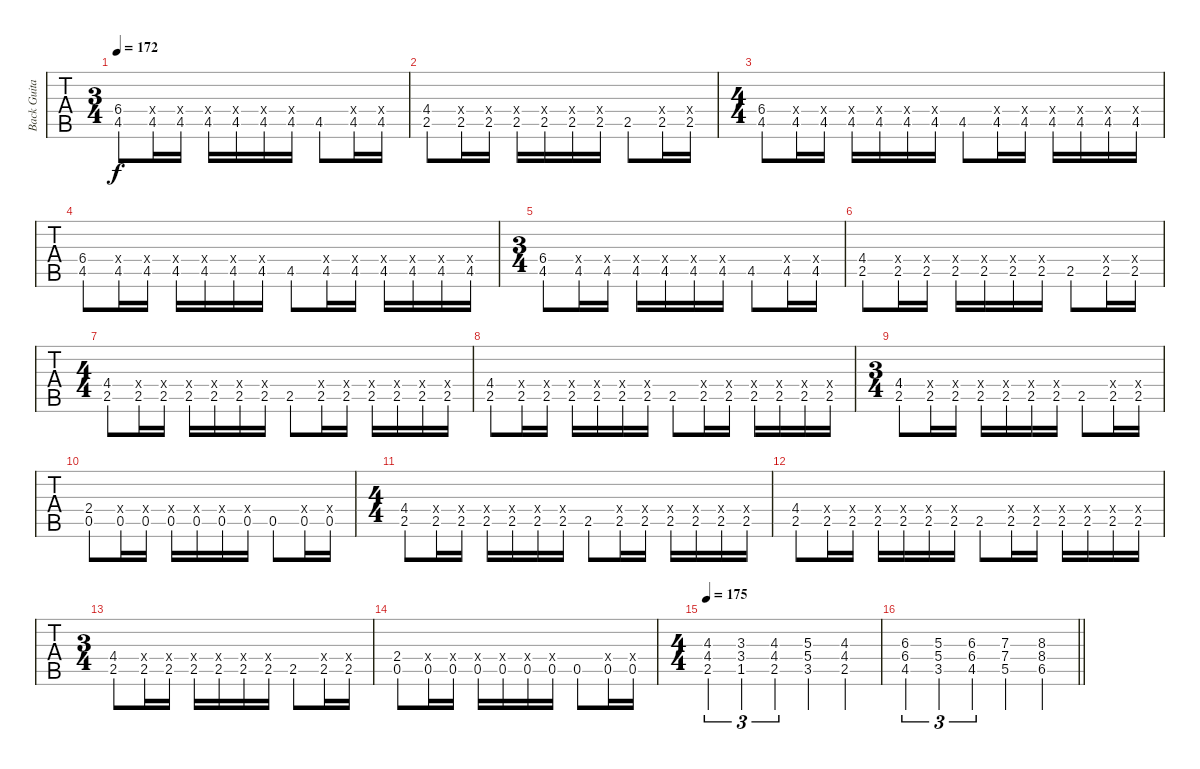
\track ("Back Guitar" "Back Guita") {instrument distortionguitar}
\staff {tabs}
\tuning (E4 B3 G3 D3 A2 E2) {hide}
\ts (3 4)
\tempo 172
\clef g2
\ks c
(6.4 4.5).8{dy f} (0.4{x} 4.5).16 (0.4{x} 4.5).16 (0.4{x} 4.5).16 (0.4{x} 4.5).16 (0.4{x} 4.5).16 (0.4{x} 4.5).16 4.5.8 (0.4{x} 4.5).16 (0.4{x} 4.5).16 |
(4.4 2.5).8 (0.4{x} 2.5).16 (0.4{x} 2.5).16 (0.4{x} 2.5).16 (0.4{x} 2.5).16 (0.4{x} 2.5).16 (0.4{x} 2.5).16 2.5.8 (0.4{x} 2.5).16 (0.4{x} 2.5).16 |
\ts (4 4)
(6.4 4.5).8 (0.4{x} 4.5).16 (0.4{x} 4.5).16 (0.4{x} 4.5).16 (0.4{x} 4.5).16 (0.4{x} 4.5).16 (0.4{x} 4.5).16 4.5.8 (0.4{x} 4.5).16 (0.4{x} 4.5).16 (0.4{x} 4.5).16 (0.4{x} 4.5).16 (0.4{x} 4.5).16 (0.4{x} 4.5).16 |
(6.4 4.5).8 (0.4{x} 4.5).16 (0.4{x} 4.5).16 (0.4{x} 4.5).16 (0.4{x} 4.5).16 (0.4{x} 4.5).16 (0.4{x} 4.5).16 4.5.8 (0.4{x} 4.5).16 (0.4{x} 4.5).16 (0.4{x} 4.5).16 (0.4{x} 4.5).16 (0.4{x} 4.5).16 (0.4{x} 4.5).16 |
\ts (3 4)
(6.4 4.5).8 (0.4{x} 4.5).16 (0.4{x} 4.5).16 (0.4{x} 4.5).16 (0.4{x} 4.5).16 (0.4{x} 4.5).16 (0.4{x} 4.5).16 4.5.8 (0.4{x} 4.5).16 (0.4{x} 4.5).16 |
(4.4 2.5).8 (0.4{x} 2.5).16 (0.4{x} 2.5).16 (0.4{x} 2.5).16 (0.4{x} 2.5).16 (0.4{x} 2.5).16 (0.4{x} 2.5).16 2.5.8 (0.4{x} 2.5).16 (0.4{x} 2.5).16 |
\ts (4 4)
(4.4 2.5).8 (0.4{x} 2.5).16 (0.4{x} 2.5).16 (0.4{x} 2.5).16 (0.4{x} 2.5).16 (0.4{x} 2.5).16 (0.4{x} 2.5).16 2.5.8 (0.4{x} 2.5).16 (0.4{x} 2.5).16 (0.4{x} 2.5).16 (0.4{x} 2.5).16 (0.4{x} 2.5).16 (0.4{x} 2.5).16 |
(4.4 2.5).8 (0.4{x} 2.5).16 (0.4{x} 2.5).16 (0.4{x} 2.5).16 (0.4{x} 2.5).16 (0.4{x} 2.5).16 (0.4{x} 2.5).16 2.5.8 (0.4{x} 2.5).16 (0.4{x} 2.5).16 (0.4{x} 2.5).16 (0.4{x} 2.5).16 (0.4{x} 2.5).16 (0.4{x} 2.5).16 |
\ts (3 4)
(4.4 2.5).8 (0.4{x} 2.5).16 (0.4{x} 2.5).16 (0.4{x} 2.5).16 (0.4{x} 2.5).16 (0.4{x} 2.5).16 (0.4{x} 2.5).16 2.5.8 (0.4{x} 2.5).16 (0.4{x} 2.5).16 |
(2.4 0.5).8 (0.4{x} 0.5).16 (0.4{x} 0.5).16 (0.4{x} 0.5).16 (0.4{x} 0.5).16 (0.4{x} 0.5).16 (0.4{x} 0.5).16 0.5.8 (0.4{x} 0.5).16 (0.4{x} 0.5).16 |
\ts (4 4)
(4.4 2.5).8 (0.4{x} 2.5).16 (0.4{x} 2.5).16 (0.4{x} 2.5).16 (0.4{x} 2.5).16 (0.4{x} 2.5).16 (0.4{x} 2.5).16 2.5.8 (0.4{x} 2.5).16 (0.4{x} 2.5).16 (0.4{x} 2.5).16 (0.4{x} 2.5).16 (0.4{x} 2.5).16 (0.4{x} 2.5).16 |
(4.4 2.5).8 (0.4{x} 2.5).16 (0.4{x} 2.5).16 (0.4{x} 2.5).16 (0.4{x} 2.5).16 (0.4{x} 2.5).16 (0.4{x} 2.5).16 2.5.8 (0.4{x} 2.5).16 (0.4{x} 2.5).16 (0.4{x} 2.5).16 (0.4{x} 2.5).16 (0.4{x} 2.5).16 (0.4{x} 2.5).16 |
\ts (3 4)
(4.4 2.5).8 (0.4{x} 2.5).16 (0.4{x} 2.5).16 (0.4{x} 2.5).16 (0.4{x} 2.5).16 (0.4{x} 2.5).16 (0.4{x} 2.5).16 2.5.8 (0.4{x} 2.5).16 (0.4{x} 2.5).16 |
(2.4 0.5).8 (0.4{x} 0.5).16 (0.4{x} 0.5).16 (0.4{x} 0.5).16 (0.4{x} 0.5).16 (0.4{x} 0.5).16 (0.4{x} 0.5).16 0.5.8 (0.4{x} 0.5).16 (0.4{x} 0.5).16 |
\ts (4 4)
\tempo 175
(4.3 4.4 2.5).4{tu (3 2)} (3.3 3.4 1.5).4{tu (3 2)} (4.3 4.4 2.5).4{tu (3 2)} (5.3 5.4 3.5).4 (4.3 4.4 2.5).4 |
\barLineRight lightlight
(6.3 6.4 4.5).4{tu (3 2)} (5.3 5.4 3.5).4{tu (3 2)} (6.3 6.4 4.5).4{tu (3 2)} (7.3 7.4 5.5).4 (8.3 8.4 6.5).4
